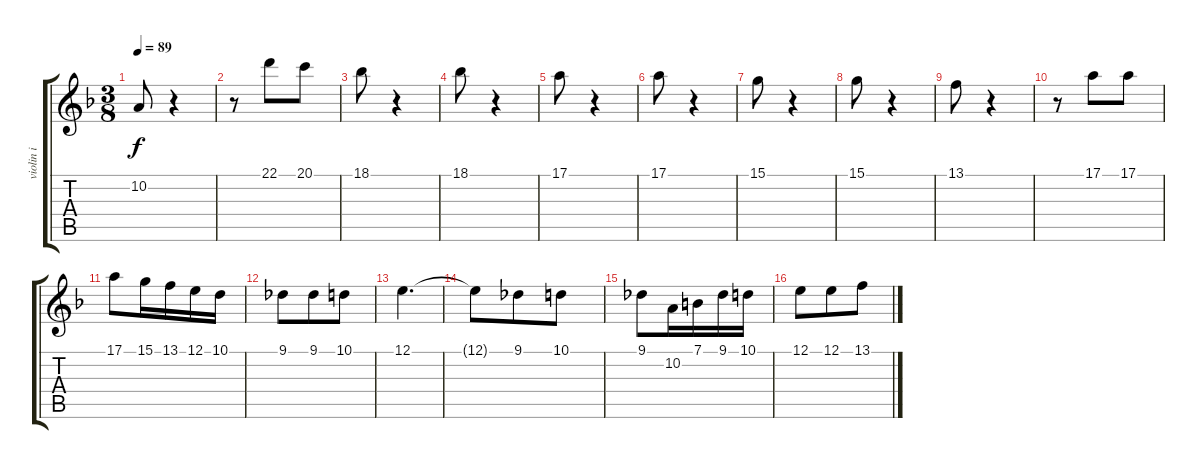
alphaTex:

\track ("violin i" "violin i") {instrument stringensemble1}
\staff {score tabs}
\tuning (E4 B3 G3 D3 A2 E2) {hide}
\ts (3 8)
\tempo 89
\clef g2
\ks dminor
10.2.8{dy f} r.4 |
r.8 22.1.8 20.1.8 |
18.1.8 r.4 |
18.1.8 r.4 |
17.1.8 r.4 |
17.1.8 r.4 |
15.1.8 r.4 |
15.1.8 r.4 |
13.1.8 r.4 |
r.8 17.1.8 17.1.8 |
17.1.8 15.1.16 13.1.16 12.1.16 10.1.16 |
9.1.8 9.1.8 10.1.8 |
12.1.4{d} |
12.1{t}.8 9.1.8 10.1.8 |
9.1.8 10.2.16 7.1.16 9.1.16 10.1.16 |
12.1.8 12.1.8 13.1.8
